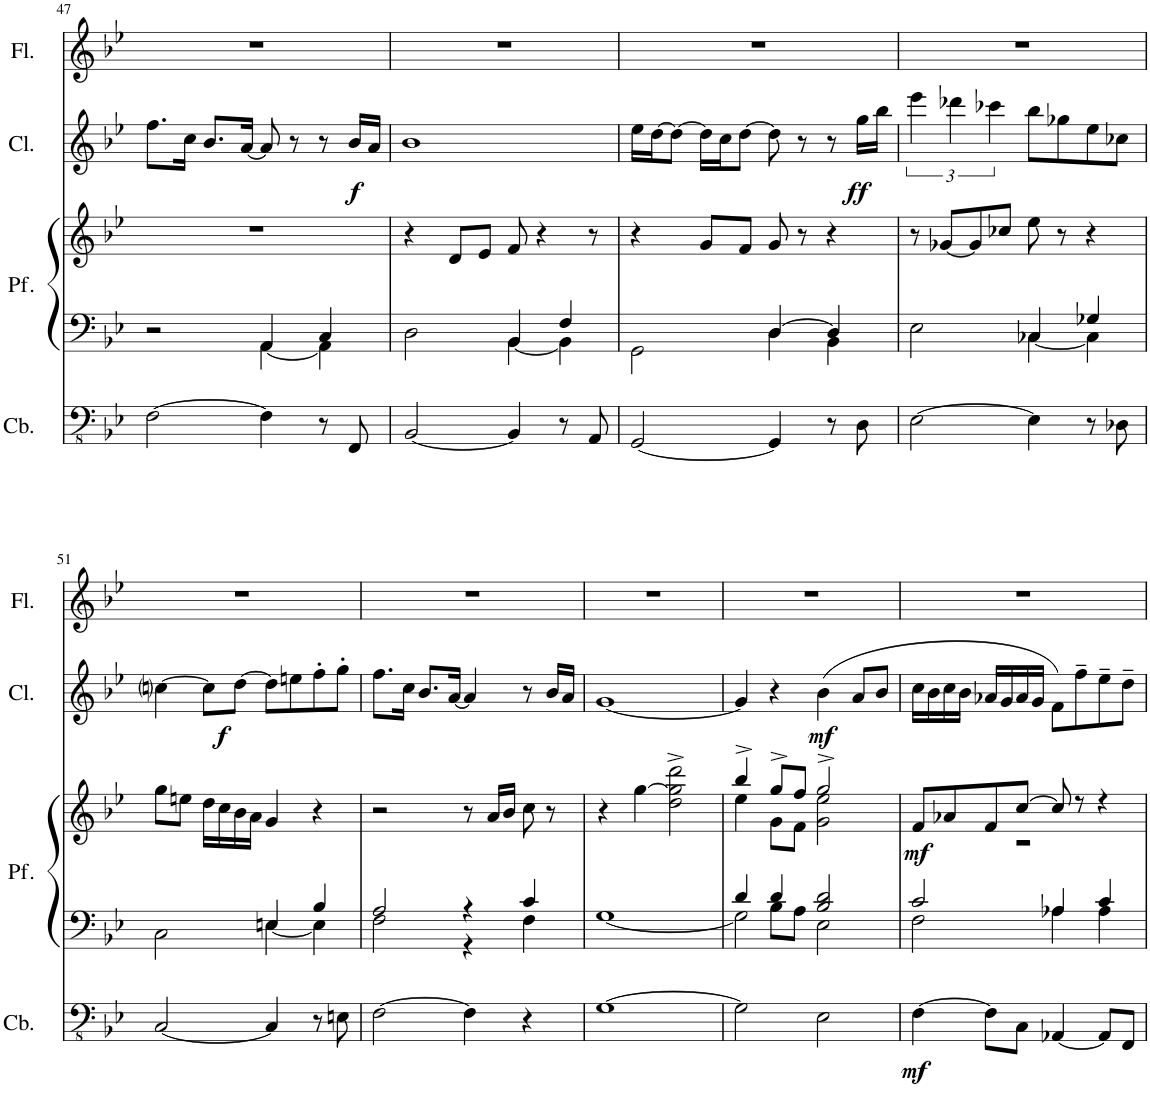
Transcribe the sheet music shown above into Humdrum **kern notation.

**kern	**dynam	**kern	**kern	**dynam	**kern	**dynam	**kern
*part4	*part4	*part3	*part3	*part3	*part2	*part2	*part1
*staff5	*staff5	*staff4	*staff3	*staff3/4	*staff2	*staff2	*staff1
*I"Contrabbasso	*	*I"Piano	*	*	*I"Clarinetto	*	*I"Flauto
*I'Cb.	*	*	*	*	*I'Cl.	*	*I'Fl.
!!LO:PB:g=z
*clefFv4	*	*clefF4	*clefG2	*	*clefG2	*	*clefG2
*Trd7c12	*	*	*	*	*Trd1c2	*	*
*k[b-e-]	*	*k[b-e-]	*k[b-e-]	*	*k[b-e-]	*	*k[b-e-]
*M4/4	*	*M4/4	*M4/4	*	*M4/4	*	*M4/4
=47	=47	=47	=47	=47	=47	=47	=47
*	*	*^	*	*	*	*	*
[2FF\	.	2r	2ryy	1r	.	8.ff\L	.	1r
.	.	.	.	.	.	16cc\Jk	.	.
.	.	.	.	.	.	8.b-/L	.	.
.	.	.	.	.	.	[16a/Jk	.	.
4FF\]	.	4AA/	[4AA\	.	.	8a/]	.	.
.	.	.	.	.	.	8r	.	.
8r	.	4C/	4AA\]	.	.	8r	.	.
!	!	!	!	!	!	!	!LO:DY:b	!
8FFF/	.	.	.	.	.	16b-/LL	f	.
.	.	.	.	.	.	16a/JJ	.	.
=48	=48	=48	=48	=48	=48	=48	=48	=48
[2BBB-/	.	2D\	2ryy	4r	.	1b-	.	1r
.	.	.	.	8d/L	.	.	.	.
.	.	.	.	8e-/J	.	.	.	.
4BBB-/]	.	4BB-/	[4BB-\	8f/	.	.	.	.
.	.	.	.	4r	.	.	.	.
8r	.	4F/	4BB-\]	.	.	.	.	.
8AAA/	.	.	.	8r	.	.	.	.
=49	=49	=49	=49	=49	=49	=49	=49	=49
[2GGG/	.	2ryy	2GG\	4r	.	16ee-\LL	.	1r
.	.	.	.	.	.	[16dd\J	.	.
.	.	.	.	.	.	8dd\J_	.	.
.	.	.	.	8g/L	.	16dd\LL]	.	.
.	.	.	.	.	.	16cc\J	.	.
.	.	.	.	8f/J	.	[8dd\J	.	.
4GGG/]	.	[4D/	4D\	8g/	.	8dd\]	.	.
.	.	.	.	8r	.	8r	.	.
8r	.	4D/]	4BB-\	4r	.	8r	.	.
!	!	!	!	!	!	!	!LO:DY:b	!
8DD\	.	.	.	.	.	16gg\LL	ff	.
.	.	.	.	.	.	16bb-\JJ	.	.
=50	=50	=50	=50	=50	=50	=50	=50	=50
[2EE-\	.	2E-\	2ryy	8r	.	6eee-\	.	1r
.	.	.	.	[8g-X/L	.	.	.	.
.	.	.	.	.	.	6ddd-X\	.	.
.	.	.	.	8g-/]	.	.	.	.
.	.	.	.	.	.	6ccc-X\	.	.
.	.	.	.	8cc-X/J	.	.	.	.
4EE-\]	.	4C-X/	[4C-\	8ee-\	.	8bb-\L	.	.
.	.	.	.	8r	.	8gg-X\	.	.
8r	.	4G-X/	4C-\]	4r	.	8ee-\	.	.
8DD-X\	.	.	.	.	.	8cc-X\J	.	.
!!LO:LB:g=z
=51	=51	=51	=51	=51	=51	=51	=51	=51
[2CC/	.	2ryy	2C\	8gg\L	.	[4ccni\	.	1r
.	.	.	.	8een\J	.	.	.	.
.	.	.	.	16dd\LL	.	8cc\L]	.	.
.	.	.	.	16cc\	.	.	.	.
!	!	!	!	!	!	!	!LO:DY:b	!
.	.	.	.	16b-\	.	[8dd\J	f	.
.	.	.	.	16a\JJ	.	.	.	.
4CC/]	.	4En/	[4E\	4g/	.	8dd\L]	.	.
.	.	.	.	.	.	8een\	.	.
8r	.	4B-/	4E\]	4r	.	8ff'\	.	.
8EEn\	.	.	.	.	.	8gg'\J	.	.
=52	=52	=52	=52	=52	=52	=52	=52	=52
[2FF\	.	2A/	2F\	2r	.	8.ff\L	.	1r
.	.	.	.	.	.	16cc\Jk	.	.
.	.	.	.	.	.	8.b-/L	.	.
.	.	.	.	.	.	[16a/Jk	.	.
4FF\]	.	4r	4r	8r	.	4a/]	.	.
.	.	.	.	16a/LL	.	.	.	.
.	.	.	.	16b-/JJ	.	.	.	.
4r	.	4c/	4F\	8cc\	.	8r	.	.
.	.	.	.	8r	.	16b-/LL	.	.
.	.	.	.	.	.	16a/JJ	.	.
*	*	*v	*v	*	*	*	*	*
=53	=53	=53	=53	=53	=53	=53	=53
[1GG	.	[1G	4r	.	[1g	.	1r
.	.	.	[4gg\	.	.	.	.
.	.	.	2dd\^ 2gg\]^ 2ddd\^	.	.	.	.
=54	=54	=54	=54	=54	=54	=54	=54
*	*	*^	*^	*	*	*	*
*	*	*	*^	*	*	*	*	*	*
2GG\]	.	4d/	2G\]	4ryy	4bb-^/	4ee-\	.	4g/]	.	1r
.	.	4d/	.	8B-\L	8gg^/L	8g\L	.	4r	.	.
.	.	.	.	8A\J	8ff/J	8f\J	.	.	.	.
!	!	!	!	!	!	!	!	!	!LO:DY:b	!
2EE-\	.	2B-/ 2d/	2E-\	2ryy	2gg^/	2g\ 2ee-\	.	(4b-\	mf	.
.	.	.	.	.	.	.	.	8a/L	.	.
.	.	.	.	.	.	.	.	8b-/J	.	.
*	*	*	*v	*v	*	*	*	*	*	*
=55	=55	=55	=55	=55	=55	=55	=55	=55	=55
!	!LO:DY:b	!	!	!	!	!LO:DY:b	!	!	!
[4FF\	mf	2c/	2F\	8f/L	1r	mf	16cc\LL	.	1r
.	.	.	.	.	.	.	16b-\	.	.
.	.	.	.	8a-X/	.	.	16cc\	.	.
.	.	.	.	.	.	.	16b-\JJ	.	.
8FF\L]	.	.	.	8f/	.	.	16a-X/LL	.	.
.	.	.	.	.	.	.	16g/	.	.
8CC\J	.	.	.	[8cc/J	.	.	16a-/	.	.
.	.	.	.	.	.	.	16g/JJ	.	.
[4AAA-X/	.	4A-X/	4A-\	8cc/]	.	.	8f\L)	.	.
.	.	.	.	8r	.	.	8ff~\	.	.
8AAA-/L]	.	4c/	4A-\	4r	.	.	8ee-~\	.	.
8FFF/J	.	.	.	.	.	.	8dd~\J	.	.
*	*	*v	*v	*	*	*	*	*	*
*	*	*	*v	*v	*	*	*	*
=	=	=	=	=	=	=	=
*-	*-	*-	*-	*-	*-	*-	*-
